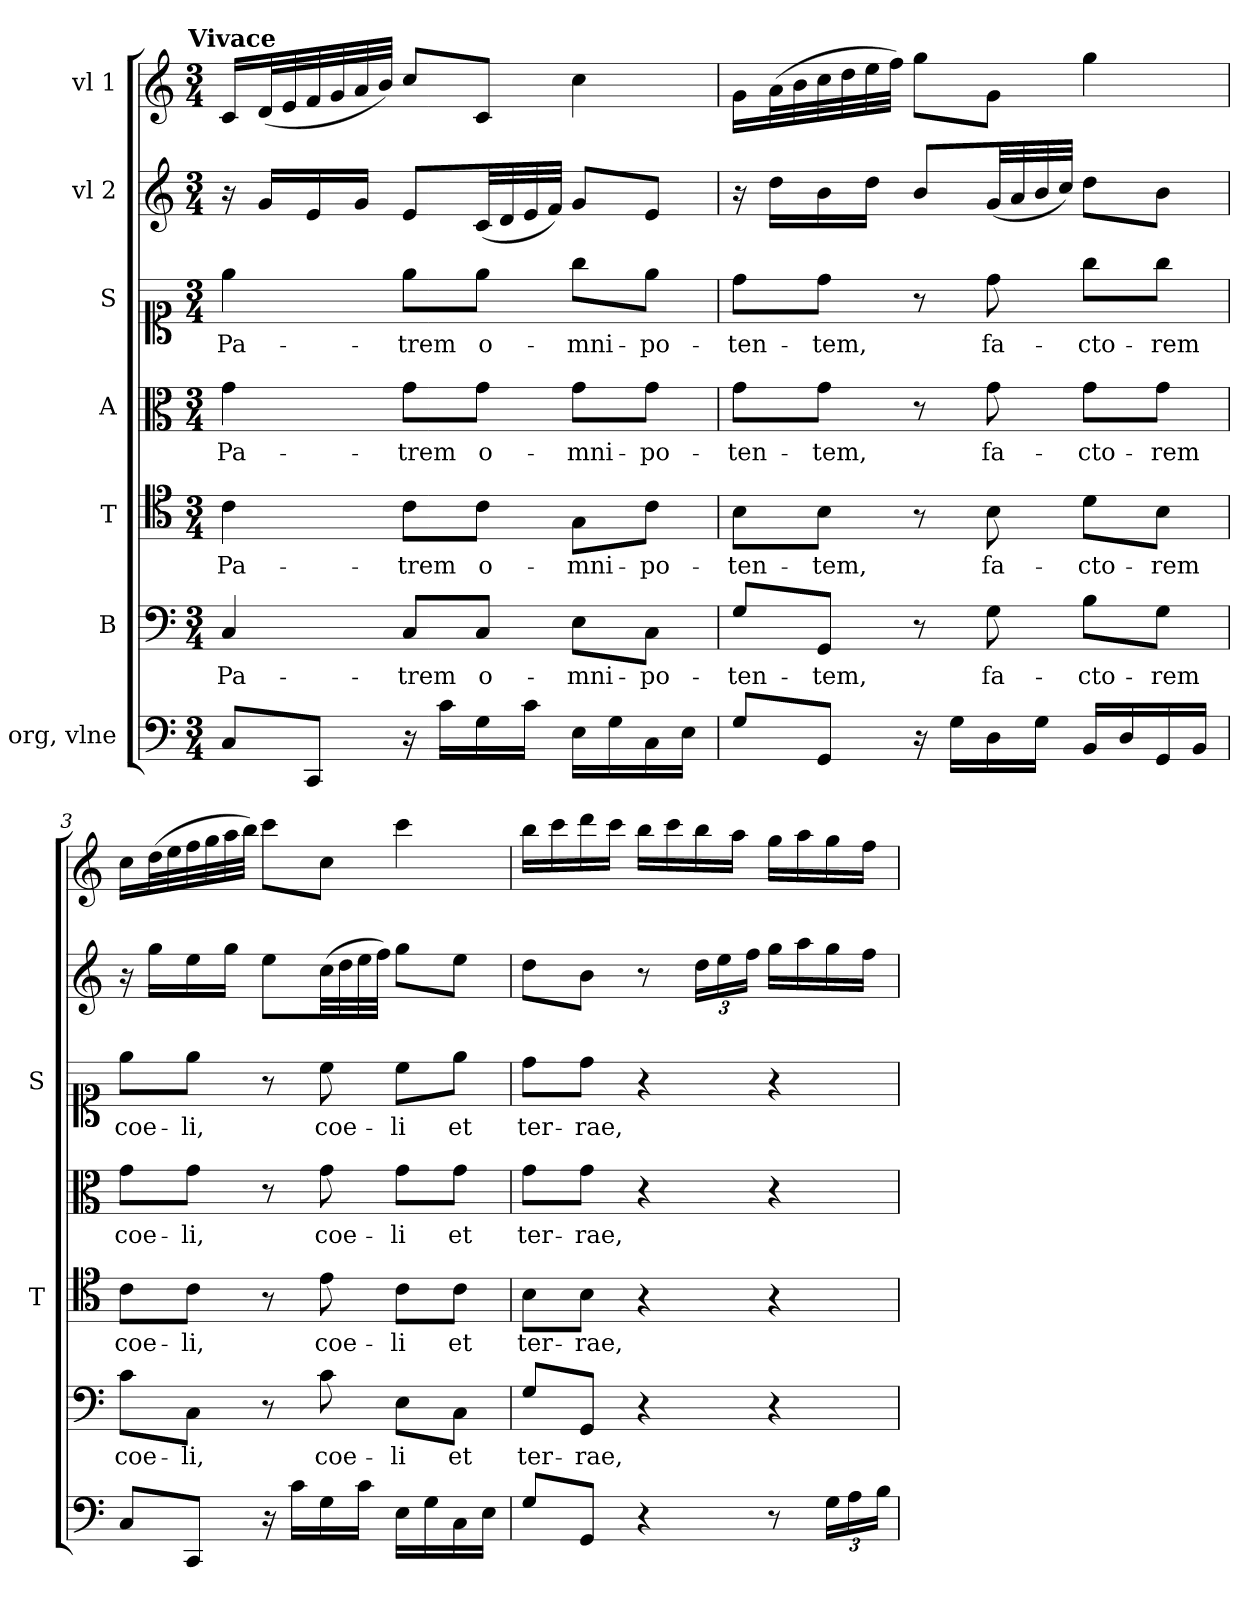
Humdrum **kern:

**kern	**kern	**text	**kern	**text	**kern	**text	**kern	**text	**kern	**kern
*part7	*part6	*part6	*part5	*part5	*part4	*part4	*part3	*part3	*part2	*part1
*staff7	*staff6	*staff6	*staff5	*staff5	*staff4	*staff4	*staff3	*staff3	*staff2	*staff1
*I"org, vlne	*I"B	*	*I"T	*	*I"A	*	*I"S	*	*I"vl 2	*I"vl 1
*	*	*	*I'T	*	*	*	*I'S	*	*	*
*clefF4	*clefF4	*	*clefC4	*	*clefC3	*	*clefC1	*	*clefG2	*clefG2
*k[]	*k[]	*	*k[]	*	*k[]	*	*k[]	*	*k[]	*k[]
!!LO:TX:omd:t=Vivace
*M3/4	*M3/4	*	*M3/4	*	*M3/4	*	*M3/4	*	*M3/4	*M3/4
*MM160	*MM160	*	*MM160	*	*MM160	*	*MM160	*	*MM160	*MM160
=1	=1	=1	=1	=1	=1	=1	=1	=1	=1	=1
8CL	4C	Pa-	4c	Pa-	4g	Pa-	4ee	Pa-	16r	16cLL
.	.	.	.	.	.	.	.	.	16gLL	(32dL
.	.	.	.	.	.	.	.	.	.	32e
8CCJ	.	.	.	.	.	.	.	.	16e	32f
.	.	.	.	.	.	.	.	.	.	32g
.	.	.	.	.	.	.	.	.	16gJJ	32a
.	.	.	.	.	.	.	.	.	.	32bJJJ)
16r	8C/L	trem	8c\L	trem	8g\L	trem	8ee\L	trem	8eL	8ccL
16cLL	.	.	.	.	.	.	.	.	.	.
16G	8C/J	o-	8c\J	o-	8g\J	o-	8ee\J	o-	(32cLL	8cJ
.	.	.	.	.	.	.	.	.	32d	.
16cJJ	.	.	.	.	.	.	.	.	32e	.
.	.	.	.	.	.	.	.	.	32fJJJ)	.
16ELL	8E\L	-mni-	8G\L	-mni-	8g\L	-mni-	8gg\L	-mni-	8gL	4cc
16G	.	.	.	.	.	.	.	.	.	.
16C	8C\J	-po-	8c\J	-po-	8g\J	-po-	8ee\J	-po-	8eJ	.
16EJJ	.	.	.	.	.	.	.	.	.	.
=2	=2	=2	=2	=2	=2	=2	=2	=2	=2	=2
8GL	8G/L	-ten-	8B\L	-ten-	8g\L	-ten-	8dd\L	-ten-	16r	16gLL
.	.	.	.	.	.	.	.	.	16ddLL	(32aL
.	.	.	.	.	.	.	.	.	.	32b
8GGJ	8GG/J	tem,	8B\J	tem,	8g\J	tem,	8dd\J	tem,	16b	32cc
.	.	.	.	.	.	.	.	.	.	32dd
.	.	.	.	.	.	.	.	.	16ddJJ	32ee
.	.	.	.	.	.	.	.	.	.	32ffJJJ)
16r	8r	.	8r	.	8r	.	8r	.	8bL	8ggL
16GLL	.	.	.	.	.	.	.	.	.	.
16D	8G	fa-	8B	fa-	8g	fa-	8dd	fa-	(32gLL	8gJ
.	.	.	.	.	.	.	.	.	32a	.
16GJJ	.	.	.	.	.	.	.	.	32b	.
.	.	.	.	.	.	.	.	.	32ccJJJ)	.
16BBLL	8B\L	-cto-	8d\L	-cto-	8g\L	-cto-	8gg\L	-cto-	8ddL	4gg
16D	.	.	.	.	.	.	.	.	.	.
16GG	8G\J	rem	8B\J	rem	8g\J	rem	8gg\J	rem	8bJ	.
16BBJJ	.	.	.	.	.	.	.	.	.	.
=3	=3	=3	=3	=3	=3	=3	=3	=3	=3	=3
8CL	8c\L	coe-	8c\L	coe-	8g\L	coe-	8ee\L	coe-	16r	16ccLL
.	.	.	.	.	.	.	.	.	16ggLL	(32ddL
.	.	.	.	.	.	.	.	.	.	32ee
8CCJ	8C\J	li,	8c\J	li,	8g\J	li,	8ee\J	li,	16ee	32ff
.	.	.	.	.	.	.	.	.	.	32gg
.	.	.	.	.	.	.	.	.	16ggJJ	32aa
.	.	.	.	.	.	.	.	.	.	32bbJJJ)
16r	8r	.	8r	.	8r	.	8r	.	8eeL	8cccL
16cLL	.	.	.	.	.	.	.	.	.	.
16G	8c	coe-	8e	coe-	8g	coe-	8cc	coe-	(32ccLL	8ccJ
.	.	.	.	.	.	.	.	.	32dd	.
16cJJ	.	.	.	.	.	.	.	.	32ee	.
.	.	.	.	.	.	.	.	.	32ffJJJ)	.
16ELL	8E\L	li	8c\L	li	8g\L	li	8cc\L	li	8ggL	4ccc
16G	.	.	.	.	.	.	.	.	.	.
16C	8C\J	et	8c\J	et	8g\J	et	8ee\J	et	8eeJ	.
16EJJ	.	.	.	.	.	.	.	.	.	.
=4	=4	=4	=4	=4	=4	=4	=4	=4	=4	=4
8GL	8G/L	ter-	8B\L	ter-	8g\L	ter-	8dd\L	ter-	8ddL	16bbLL
.	.	.	.	.	.	.	.	.	.	16ccc
8GGJ	8GG/J	rae,	8B\J	rae,	8g\J	rae,	8dd\J	rae,	8bJ	16ddd
.	.	.	.	.	.	.	.	.	.	16cccJJ
4r	4r	.	4r	.	4r	.	4r	.	8r	16bbLL
.	.	.	.	.	.	.	.	.	.	16ccc
.	.	.	.	.	.	.	.	.	24ddLL	16bb
.	.	.	.	.	.	.	.	.	24ee	.
.	.	.	.	.	.	.	.	.	.	16aaJJ
.	.	.	.	.	.	.	.	.	24ffJJ	.
8r	4r	.	4r	.	4r	.	4r	.	16ggLL	16ggLL
.	.	.	.	.	.	.	.	.	16aa	16aa
24GLL	.	.	.	.	.	.	.	.	16gg	16gg
24A	.	.	.	.	.	.	.	.	.	.
.	.	.	.	.	.	.	.	.	16ffJJ	16ffJJ
24BJJ	.	.	.	.	.	.	.	.	.	.
=	=	=	=	=	=	=	=	=	=	=
*-	*-	*-	*-	*-	*-	*-	*-	*-	*-	*-
